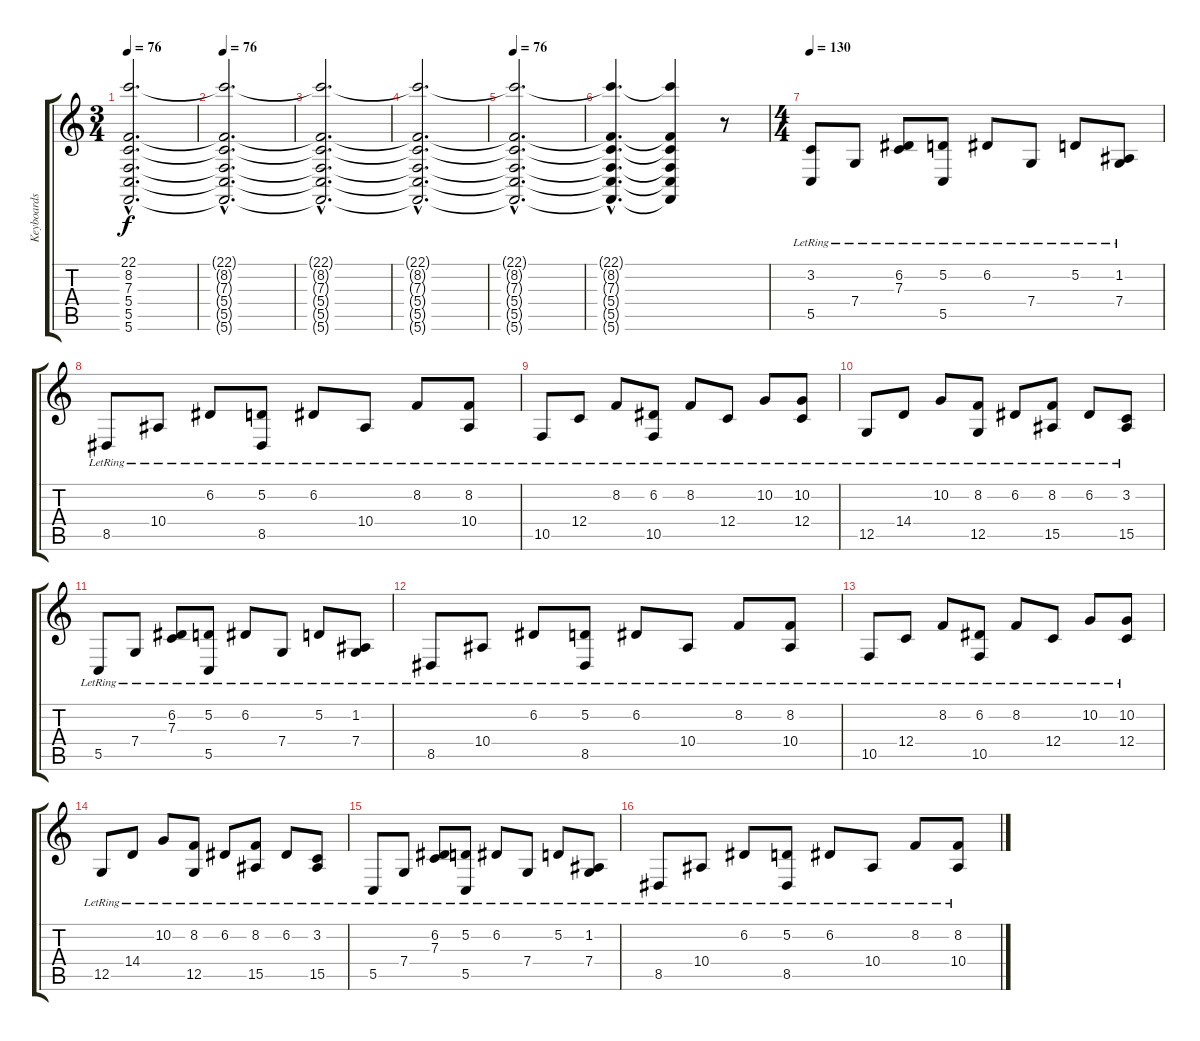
\track ("Keyboards" "Keyboards") {instrument stringensemble1}
\staff {score tabs}
\tuning (D4 A3 F3 C3 G2 C2) {hide}
\ts (3 4)
\tempo 76
\clef g2
\ks c
(22.1{hac t} 8.2{hac t} 7.3{hac t} 5.4{hac t} 5.5{hac t} 5.6{hac t}).2{d dy f} |
\tempo 76
(22.1{hac t} 8.2{hac t} 7.3{hac t} 5.4{hac t} 5.5{hac t} 5.6{hac t}).2{d} |
(22.1{hac t} 8.2{hac t} 7.3{hac t} 5.4{hac t} 5.5{hac t} 5.6{hac t}).2{d} |
(22.1{hac t} 8.2{hac t} 7.3{hac t} 5.4{hac t} 5.5{hac t} 5.6{hac t}).2{d volume 0} |
\tempo 76
(22.1{hac t} 8.2{hac t} 7.3{hac t} 5.4{hac t} 5.5{hac t} 5.6{hac t}).2{d} |
(22.1{hac t} 8.2{hac t} 7.3{hac t} 5.4{hac t} 5.5{hac t} 5.6{hac t}).4{d} (22.1{t} 8.2{t} 7.3{t} 5.4{t} 5.5{t} 5.6{t}).4 r.8{instrument acousticgrandpiano} |
\ts (4 4)
\tempo 130
(3.2{lr} 5.5{lr}).8{volume 16 balance 8} 7.4{lr}.8 (6.2{lr} 7.3{lr}).8 (5.2{lr} 5.5{lr}).8 6.2{lr}.8 7.4{lr}.8 5.2{lr}.8 (1.2{lr} 7.4{lr}).8 |
8.5{lr}.8{balance 14} 10.4{lr}.8 6.2{lr}.8 (5.2{lr} 8.5{lr}).8 6.2{lr}.8 10.4{lr}.8 8.2{lr}.8 (8.2{lr} 10.4{lr}).8 |
10.5{lr}.8 12.4{lr}.8 8.2{lr}.8 (6.2{lr} 10.5{lr}).8 8.2{lr}.8 12.4{lr}.8 10.2{lr}.8 (10.2{lr} 12.4{lr}).8 |
12.5{lr}.8 14.4{lr}.8 10.2{lr}.8 (8.2{lr} 12.5{lr}).8 6.2{lr}.8 (8.2{lr} 15.5{lr}).8 6.2{lr}.8 (3.2{lr} 15.5{lr}).8 |
5.5{lr}.8{balance 2} 7.4{lr}.8 (6.2{lr} 7.3{lr}).8 (5.2{lr} 5.5{lr}).8 6.2{lr}.8 7.4{lr}.8 5.2{lr}.8 (1.2{lr} 7.4{lr}).8 |
8.5{lr}.8 10.4{lr}.8 6.2{lr}.8 (5.2{lr} 8.5{lr}).8 6.2{lr}.8 10.4{lr}.8 8.2{lr}.8 (8.2{lr} 10.4{lr}).8 |
10.5{lr}.8 12.4{lr}.8 8.2{lr}.8 (6.2{lr} 10.5{lr}).8 8.2{lr}.8 12.4{lr}.8 10.2{lr}.8 (10.2{lr} 12.4{lr}).8 |
12.5{lr}.8 14.4{lr}.8 10.2{lr}.8 (8.2{lr} 12.5{lr}).8 6.2{lr}.8 (8.2{lr} 15.5{lr}).8 6.2{lr}.8 (3.2{lr} 15.5{lr}).8 |
5.5{lr}.8 7.4{lr}.8 (6.2{lr} 7.3{lr}).8 (5.2{lr} 5.5{lr}).8 6.2{lr}.8 7.4{lr}.8 5.2{lr}.8 (1.2{lr} 7.4{lr}).8 |
8.5{lr}.8 10.4{lr}.8 6.2{lr}.8 (5.2{lr} 8.5{lr}).8 6.2{lr}.8 10.4{lr}.8 8.2{lr}.8 (8.2{lr} 10.4{lr}).8
